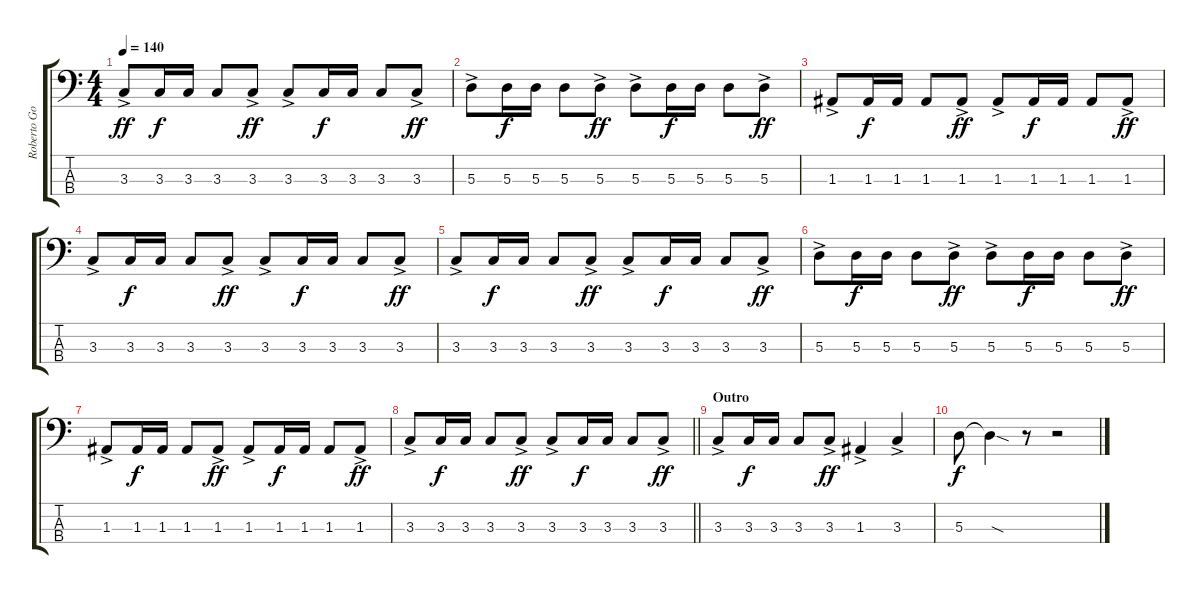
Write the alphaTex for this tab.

\track ("Roberto Gonzalo" "Roberto Go") {instrument electricbassfinger}
\staff {score tabs}
\tuning (G2 D2 A1 E1) {hide}
\ts (4 4)
\tempo 140
\clef f4
\ks c
3.3{ac}.8{dy ff} 3.3.16{dy f} 3.3.16 3.3.8 3.3{ac}.8{dy ff} 3.3{ac}.8 3.3.16{dy f} 3.3.16 3.3.8 3.3{ac}.8{dy ff} |
5.3{ac}.8 5.3.16{dy f} 5.3.16 5.3.8 5.3{ac}.8{dy ff} 5.3{ac}.8 5.3.16{dy f} 5.3.16 5.3.8 5.3{ac}.8{dy ff} |
1.3{ac}.8 1.3.16{dy f} 1.3.16 1.3.8 1.3{ac}.8{dy ff} 1.3{ac}.8 1.3.16{dy f} 1.3.16 1.3.8 1.3{ac}.8{dy ff} |
3.3{ac}.8 3.3.16{dy f} 3.3.16 3.3.8 3.3{ac}.8{dy ff} 3.3{ac}.8 3.3.16{dy f} 3.3.16 3.3.8 3.3{ac}.8{dy ff} |
3.3{ac}.8 3.3.16{dy f} 3.3.16 3.3.8 3.3{ac}.8{dy ff} 3.3{ac}.8 3.3.16{dy f} 3.3.16 3.3.8 3.3{ac}.8{dy ff} |
5.3{ac}.8 5.3.16{dy f} 5.3.16 5.3.8 5.3{ac}.8{dy ff} 5.3{ac}.8 5.3.16{dy f} 5.3.16 5.3.8 5.3{ac}.8{dy ff} |
1.3{ac}.8 1.3.16{dy f} 1.3.16 1.3.8 1.3{ac}.8{dy ff} 1.3{ac}.8 1.3.16{dy f} 1.3.16 1.3.8 1.3{ac}.8{dy ff} |
\barLineRight lightlight
3.3{ac}.8 3.3.16{dy f} 3.3.16 3.3.8 3.3{ac}.8{dy ff} 3.3{ac}.8 3.3.16{dy f} 3.3.16 3.3.8 3.3{ac}.8{dy ff} |
\section ("" "Outro")
3.3{ac}.8 3.3.16{dy f} 3.3.16 3.3.8 3.3{ac}.8{dy ff} 1.3{ac}.4 3.3{ac}.4 |
5.3.8{dy f} 5.3{sod t}.4 r.8 r.2
